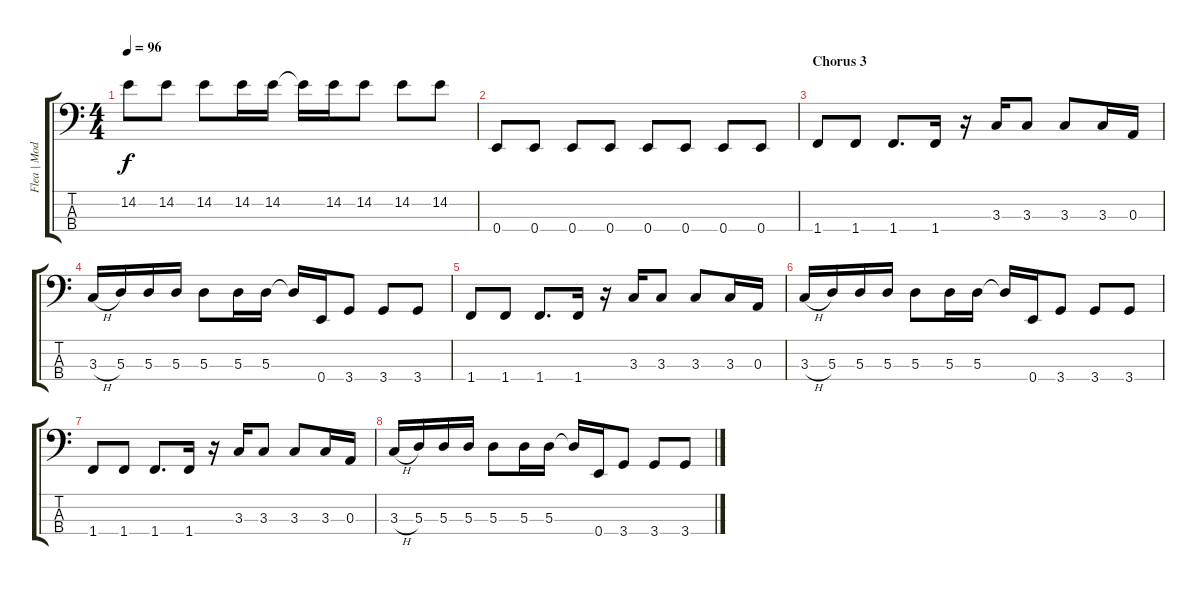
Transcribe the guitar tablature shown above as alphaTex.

\track ("Flea | Modulus Flea Bass" "Flea | Mod") {instrument electricbassfinger}
\staff {score tabs}
\tuning (G2 D2 A1 E1) {hide}
\ts (4 4)
\tempo 96
\clef f4
\ks c
14.2.8{dy f} 14.2.8 14.2.8 14.2.16 14.2.16 14.2{t}.16 14.2.16 14.2.8 14.2.8 14.2.8 |
0.4.8 0.4.8 0.4.8 0.4.8 0.4.8 0.4.8 0.4.8 0.4.8 |
\section ("" "Chorus 3")
1.4.8 1.4.8 1.4.8{d} 1.4.16 r.16 3.3.16 3.3.8 3.3.8 3.3.16 0.3.16 |
3.3{h}.16 5.3.16 5.3.16 5.3.16 5.3.8 5.3.16 5.3.16 5.3{t}.16 0.4.16 3.4.8 3.4.8 3.4.8 |
1.4.8 1.4.8 1.4.8{d} 1.4.16 r.16 3.3.16 3.3.8 3.3.8 3.3.16 0.3.16 |
3.3{h}.16 5.3.16 5.3.16 5.3.16 5.3.8 5.3.16 5.3.16 5.3{t}.16 0.4.16 3.4.8 3.4.8 3.4.8 |
1.4.8 1.4.8 1.4.8{d} 1.4.16 r.16 3.3.16 3.3.8 3.3.8 3.3.16 0.3.16 |
3.3{h}.16 5.3.16 5.3.16 5.3.16 5.3.8 5.3.16 5.3.16 5.3{t}.16 0.4.16 3.4.8 3.4.8 3.4.8
